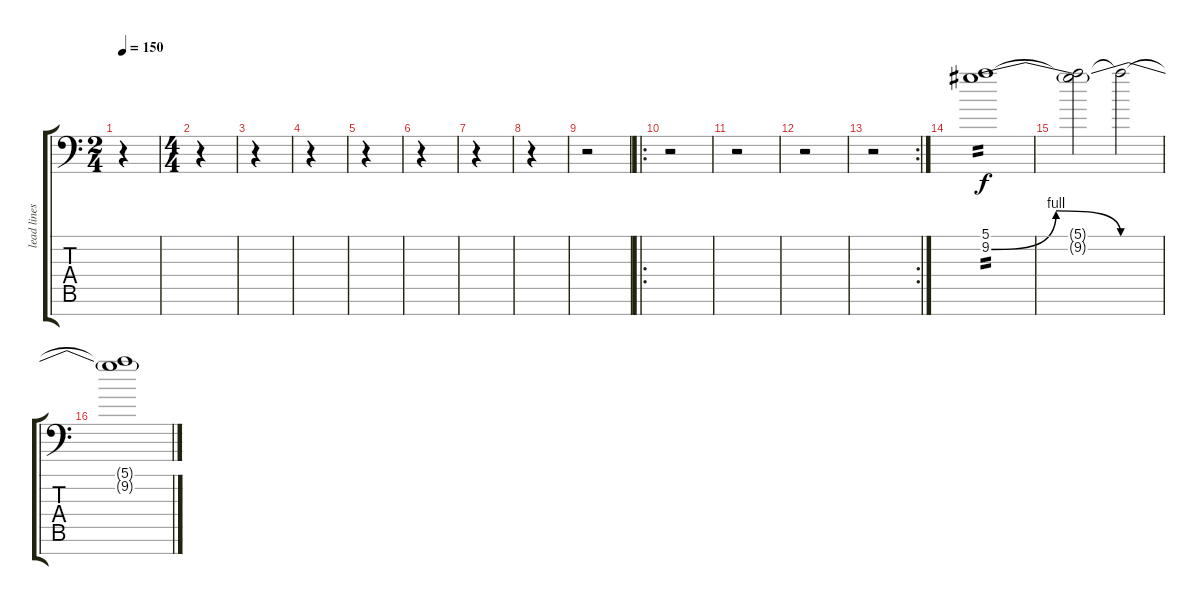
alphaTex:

\track ("lead lines" "lead lines") {instrument distortionguitar}
\staff {score tabs}
\tuning (E4 B3 G3 D3 A2 E2 A1) {hide}
\ts (2 4)
\tempo 150
\clef f4
\ks c
r.4{dy f} |
\ts (4 4)
r.4 |
r.4 |
r.4 |
r.4 |
r.4 |
r.4 |
r.4 |
r.2 |
\ro
r.2 |
r.2 |
r.2 |
\rc 2
r.2 |
(5.1 9.2{be (bendrelease 0 0 30 4 30 4 60 0)}).1{tp 2} |
(5.1{t} 9.2{t}).2 5.1{t}.2 |
(5.1{t} 9.2{t}).1
